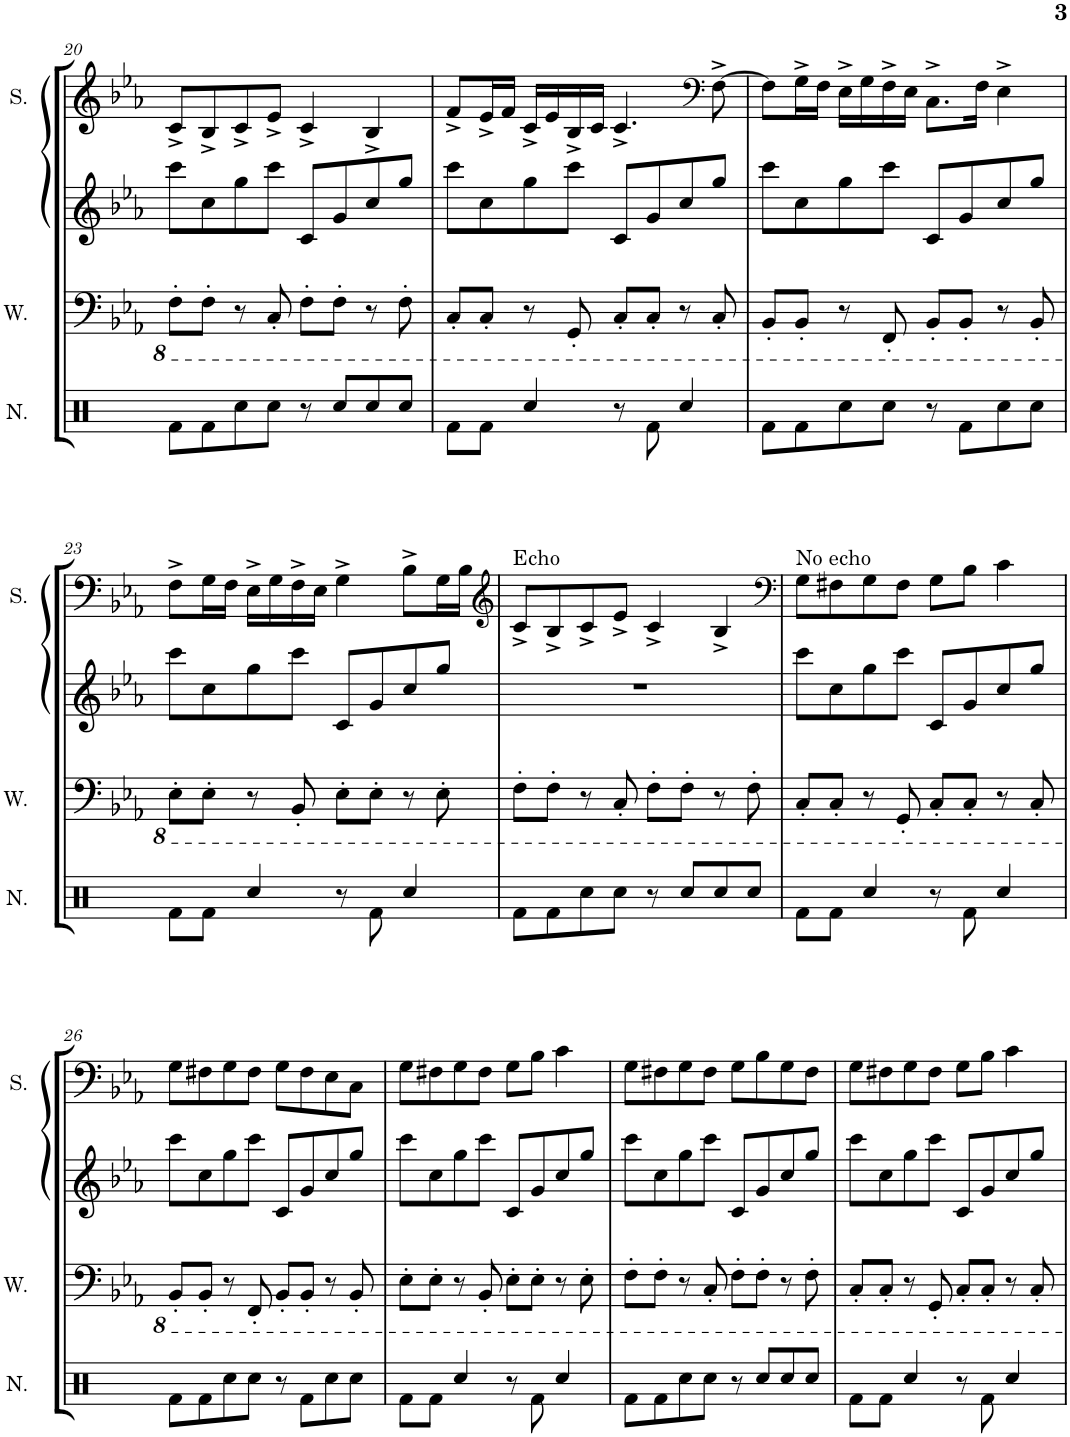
**kern	**kern	**kern	**kern	**dynam	**kern
*part5	*part4	*part3	*part2	*part2	*part1
*staff5	*staff4	*staff3	*staff2	*staff2	*staff1
*I"Noise	*I"Wave	*I"Square Synthesizer	*I"Square Synthesizer	*	*I"Square
*I'N.	*I'W.	*	*	*	*I'S.
!!LO:PB:g=z
*clefX	*clefF4	*clefG2	*clefG2	*	*clefG2
*k[]	*k[b-e-a-]	*k[b-e-a-]	*k[b-e-a-]	*	*k[b-e-a-]
*M4/4	*M4/4	*M4/4	*M4/4	*	*M4/4
*met(c)	*met(c)	*met(c)	*met(c)	*	*met(c)
=20	=20	=20	=20	=20	=20
8Rf\L	8FF'\L	8ccc\L	1r	.	8c^/L
8Rf\	8FF'\J	8cc\	.	.	8B-^/
8Rcc\	8r	8gg\	.	.	8c^/
8Rcc\J	8CC'/	8ccc\J	.	.	8e-^/J
8r	8FF'\L	8c/L	.	.	4c^/
8Rcc/L	8FF'\J	8g/	.	.	.
8Rcc/	8r	8cc/	.	.	4B-^/
8Rcc/J	8FF'\	8gg/J	.	.	.
=21	=21	=21	=21	=21	=21
8Rf\L	8CC'/L	8ccc\L	1r	.	8f^/L
8Rf\J	8CC'/J	8cc\	.	.	16e-^/L
.	.	.	.	.	16f/JJ
4Rcc/	8r	8gg\	.	.	16c^/LL
.	.	.	.	.	16e-/
.	8GGG'/	8ccc\J	.	.	16B-^/
.	.	.	.	.	16c/JJ
8r	8CC'/L	8c/L	.	.	4.c^/
8Rf\	8CC'/J	8g/	.	.	.
4Rcc/	8r	8cc/	.	.	.
*	*	*	*	*	*clefF4
.	8CC'/	8gg/J	.	.	[8F^\
=22	=22	=22	=22	=22	=22
8Rf\L	8BBB-'/L	8ccc\L	1r	.	8F\L]
8Rf\	8BBB-'/J	8cc\	.	.	16G^\L
.	.	.	.	.	16F\JJ
8Rcc\	8r	8gg\	.	.	16E-^\LL
.	.	.	.	.	16G\
8Rcc\J	8FFF'/	8ccc\J	.	.	16F^\
.	.	.	.	.	16E-\JJ
8r	8BBB-'/L	8c/L	.	.	8.C^\L
8Rf\L	8BBB-'/J	8g/	.	.	.
.	.	.	.	.	16F\Jk
8Rcc\	8r	8cc/	.	.	4E-^\
8Rcc\J	8BBB-'/	8gg/J	.	.	.
!!LO:LB:g=z
=23	=23	=23	=23	=23	=23
8Rf\L	8EE-'\L	8ccc\L	1r	.	8F^\L
8Rf\J	8EE-'\J	8cc\	.	.	16G\L
.	.	.	.	.	16F\JJ
4Rcc/	8r	8gg\	.	.	16E-^\LL
.	.	.	.	.	16G\
.	8BBB-'/	8ccc\J	.	.	16F^\
.	.	.	.	.	16E-\JJ
8r	8EE-'\L	8c/L	.	.	4G^\
8Rf\	8EE-'\J	8g/	.	.	.
4Rcc/	8r	8cc/	.	.	8B-^\L
.	8EE-'\	8gg/J	.	.	16G\L
.	.	.	.	.	16B-\JJ
=24	=24	=24	=24	=24	=24
*	*	*	*	*	*clefG2
!	!	!	!	!	!LO:TX:a:t=Echo
!	!	!	!	!LO:DY:b	!
8Rf\L	8FF'\L	1r	8.c/L	mp	8c^/L
8Rf\	8FF'\J	.	.	.	8B-^/
.	.	.	8B-/J	.	.
8Rcc\	8r	.	.	.	8c^/
.	.	.	8c/L	.	.
8Rcc\J	8CC'/	.	.	.	8e-^/J
.	.	.	8e-/J	.	.
8r	8FF'\L	.	.	.	4c^/
.	.	.	4c	.	.
8Rcc/L	8FF'\J	.	.	.	.
8Rcc/	8r	.	.	.	4B-^/
.	.	.	8.B-	.	.
8Rcc/J	8FF'\	.	.	.	.
=25	=25	=25	=25	=25	=25
*	*	*	*	*	*clefF4
!	!	!	!	!	!LO:TX:a:t=No echo
8Rf\L	8CC'/L	8ccc\L	1r	.	8G\L
8Rf\J	8CC'/J	8cc\	.	.	8F#X\
4Rcc/	8r	8gg\	.	.	8G\
.	8GGG'/	8ccc\J	.	.	8F#\J
8r	8CC'/L	8c/L	.	.	8G\L
8Rf\	8CC'/J	8g/	.	.	8B-\J
4Rcc/	8r	8cc/	.	.	4c\
.	8CC'/	8gg/J	.	.	.
!!LO:LB:g=z
=26	=26	=26	=26	=26	=26
8Rf\L	8BBB-'/L	8ccc\L	1r	.	8G\L
8Rf\	8BBB-'/J	8cc\	.	.	8F#X\
8Rcc\	8r	8gg\	.	.	8G\
8Rcc\J	8FFF'/	8ccc\J	.	.	8F#\J
8r	8BBB-'/L	8c/L	.	.	8G\L
8Rf\L	8BBB-'/J	8g/	.	.	8F#\
8Rcc\	8r	8cc/	.	.	8E-\
8Rcc\J	8BBB-'/	8gg/J	.	.	8C\J
=27	=27	=27	=27	=27	=27
8Rf\L	8EE-'\L	8ccc\L	1r	.	8G\L
8Rf\J	8EE-'\J	8cc\	.	.	8F#X\
4Rcc/	8r	8gg\	.	.	8G\
.	8BBB-'/	8ccc\J	.	.	8F#\J
8r	8EE-'\L	8c/L	.	.	8G\L
8Rf\	8EE-'\J	8g/	.	.	8B-\J
4Rcc/	8r	8cc/	.	.	4c\
.	8EE-'\	8gg/J	.	.	.
=28	=28	=28	=28	=28	=28
8Rf\L	8FF'\L	8ccc\L	1r	.	8G\L
8Rf\	8FF'\J	8cc\	.	.	8F#X\
8Rcc\	8r	8gg\	.	.	8G\
8Rcc\J	8CC'/	8ccc\J	.	.	8F#\J
8r	8FF'\L	8c/L	.	.	8G\L
8Rcc/L	8FF'\J	8g/	.	.	8B-\
8Rcc/	8r	8cc/	.	.	8G\
8Rcc/J	8FF'\	8gg/J	.	.	8F#\J
=29	=29	=29	=29	=29	=29
8Rf\L	8CC'/L	8ccc\L	1r	.	8G\L
8Rf\J	8CC'/J	8cc\	.	.	8F#X\
4Rcc/	8r	8gg\	.	.	8G\
.	8GGG'/	8ccc\J	.	.	8F#\J
8r	8CC'/L	8c/L	.	.	8G\L
8Rf\	8CC'/J	8g/	.	.	8B-\J
4Rcc/	8r	8cc/	.	.	4c\
.	8CC'/	8gg/J	.	.	.
=	=	=	=	=	=
*-	*-	*-	*-	*-	*-
